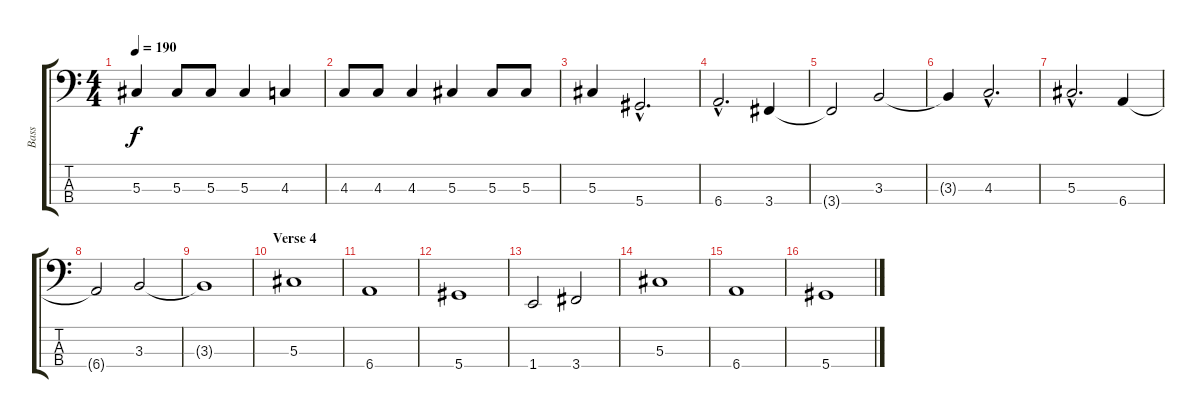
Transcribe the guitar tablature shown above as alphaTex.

\track ("Bass" "Bass") {instrument electricbasspick}
\staff {score tabs}
\tuning (Gb2 Db2 Ab1 Eb1) {hide}
\ts (4 4)
\tempo 190
\clef f4
\ks c
5.3.4{dy f} 5.3.8 5.3.8 5.3.4 4.3.4 |
4.3.8 4.3.8 4.3.4 5.3.4 5.3.8 5.3.8 |
5.3.4 5.4{hac}.2{d} |
6.4{hac}.2{d} 3.4.4 |
3.4{t}.2 3.3.2 |
3.3{t}.4 4.3{hac}.2{d} |
5.3{hac}.2{d} 6.4.4 |
6.4{t}.2 3.3.2 |
3.3{t}.1 |
\section ("" "Verse 4")
5.3.1 |
6.4.1 |
5.4.1 |
1.4.2 3.4.2 |
5.3.1 |
6.4.1 |
5.4.1
